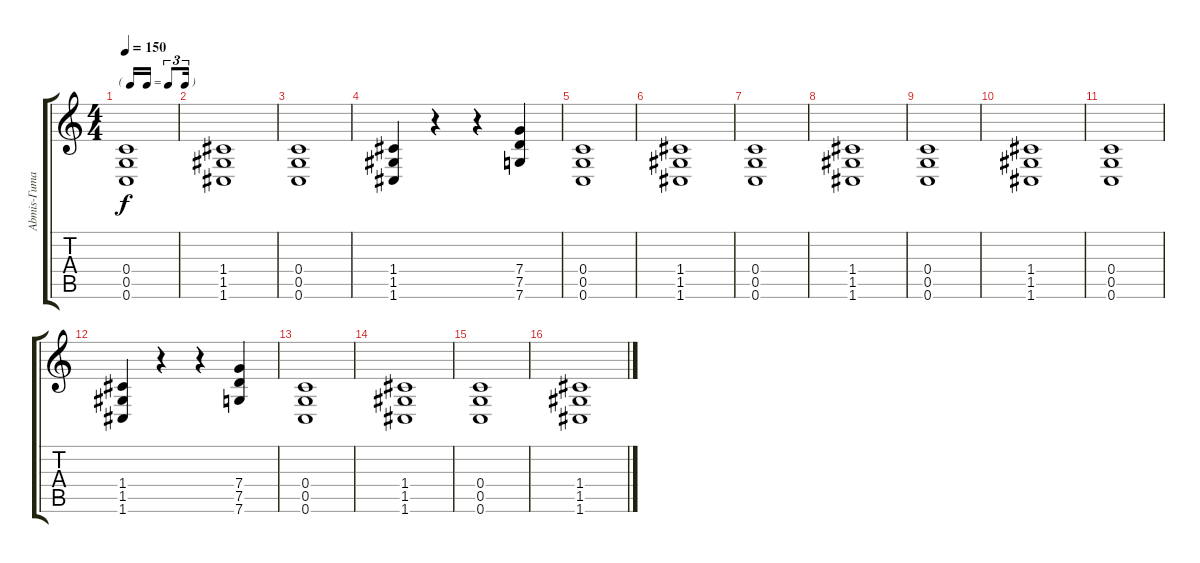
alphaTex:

\track ("Abmis-Гитара " "Abmis-Гита") {instrument acousticguitarsteel}
\staff {score tabs}
\tuning (D4 A3 F3 C3 G2 C2) {hide}
\ts (4 4)
\tf triplet16th
\tempo 150
\clef g2
\ks c
(0.4 0.5 0.6).1{dy f} |
(1.4 1.5 1.6).1 |
(0.4 0.5 0.6).1 |
(1.4 1.5 1.6).4 r.4 r.4 (7.4 7.5 7.6).4 |
(0.4 0.5 0.6).1 |
(1.4 1.5 1.6).1 |
(0.4 0.5 0.6).1 |
(1.4 1.5 1.6).1 |
(0.4 0.5 0.6).1 |
(1.4 1.5 1.6).1 |
(0.4 0.5 0.6).1 |
(1.4 1.5 1.6).4 r.4 r.4 (7.4 7.5 7.6).4 |
(0.4 0.5 0.6).1 |
(1.4 1.5 1.6).1 |
(0.4 0.5 0.6).1 |
(1.4 1.5 1.6).1
